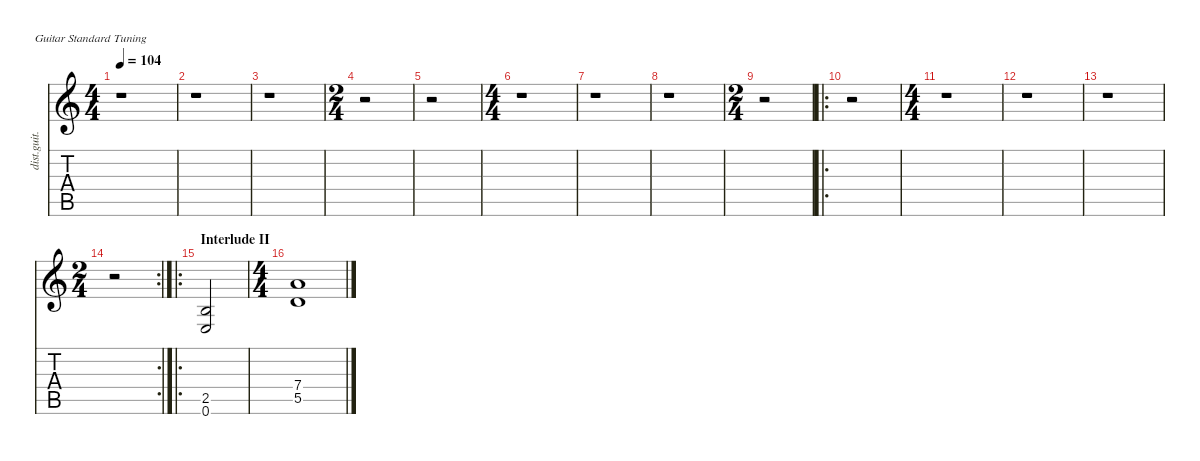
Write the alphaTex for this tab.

\defaultSystemsLayout 4
\hideDynamics
\bracketExtendMode nobrackets
\track ("Rhythm Guitar (Kirk)" "dist.guit.") {instrument distortionguitar}
\staff {score tabs}
\tuning (E4 B3 G3 D3 A2 E2)
\ts (4 4)
\beaming (8 2 2 2 2)
\tempo 104
\clef g2
\ks c
r.1{dy p} |
r.1 |
r.1 |
\ts (2 4)
\beaming (8 2 2 2 2)
r.2 |
r.2 |
\ts (4 4)
\beaming (8 2 2 2 2)
r.1 |
r.1 |
r.1 |
\ts (2 4)
\beaming (8 2 2 2 2)
r.2 |
\ro
r.2 |
\ts (4 4)
\beaming (8 2 2 2 2)
r.1 |
r.1 |
r.1 |
\rc 2
\ts (2 4)
\beaming (8 2 2 2 2)
r.2 |
\ro
\section ("" "Interlude II")
(2.5 0.6).2{dy mf} |
\ts (4 4)
\beaming (8 2 2 2 2)
(7.4 5.5).1
